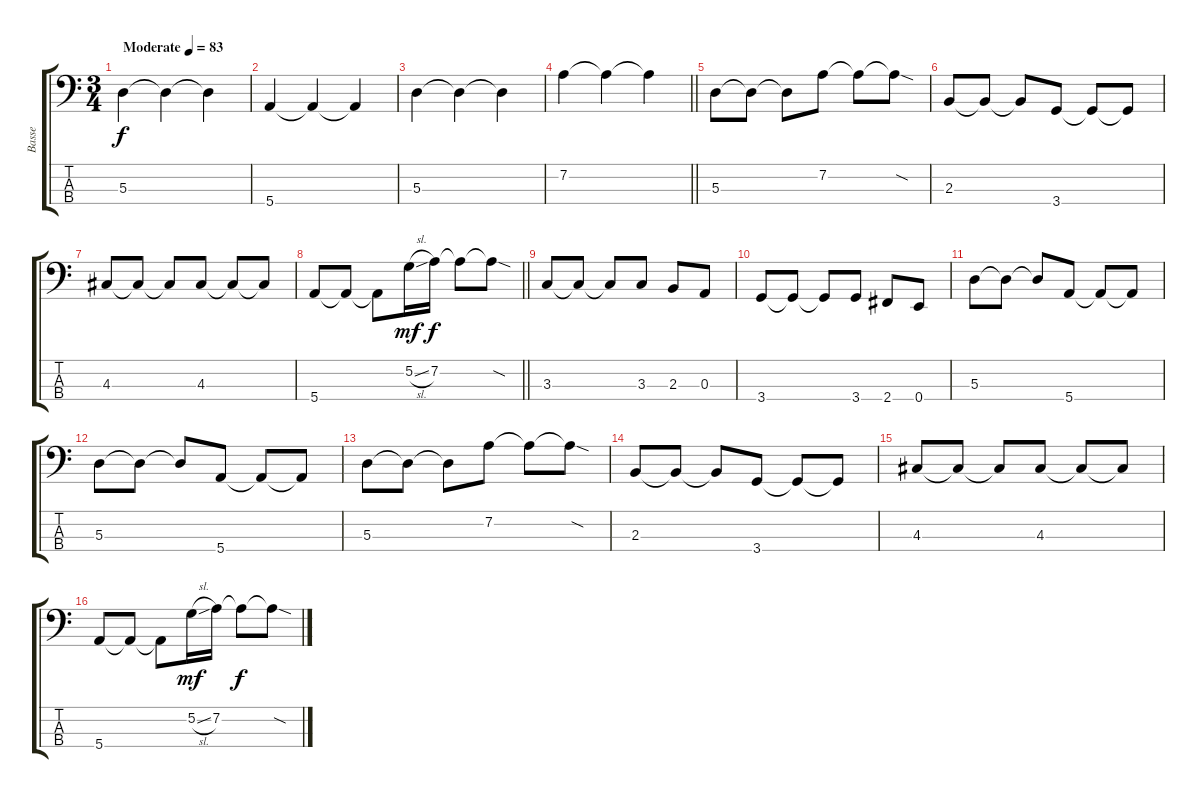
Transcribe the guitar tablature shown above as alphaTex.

\track ("Basse" "Basse") {instrument electricbasspick}
\staff {score tabs}
\tuning (G2 D2 A1 E1) {hide}
\ts (3 4)
\section ("" "")
\tempo (83 "Moderate")
\clef f4
\ks c
5.3.4{dy f instrument electricbasspick} 5.3{t}.4 5.3{t}.4 |
5.4.4 5.4{t}.4 5.4{t}.4 |
5.3.4 5.3{t}.4 5.3{t}.4 |
\barLineRight lightlight
7.2.4 7.2{t}.4 7.2{t}.4 |
\section ("" "")
5.3.8 5.3{t}.8 5.3{t}.8 7.2.8 7.2{t}.8 7.2{sod t}.8 |
2.3.8 2.3{t}.8 2.3{t}.8 3.4.8 3.4{t}.8 3.4{t}.8 |
4.3.8 4.3{t}.8 4.3{t}.8 4.3.8 4.3{t}.8 4.3{t}.8 |
\barLineRight lightlight
5.4.8 5.4{t}.8 5.4{t}.8 5.2{sl}.16{dy mf} 7.2.16{dy f} 7.2{t}.8 7.2{sod t}.8 |
3.3.8 3.3{t}.8 3.3{t}.8 3.3.8 2.3.8 0.3.8 |
3.4.8 3.4{t}.8 3.4{t}.8 3.4.8 2.4.8 0.4.8 |
5.3.8 5.3{t}.8 5.3{t}.8 5.4.8 5.4{t}.8 5.4{t}.8 |
5.3.8 5.3{t}.8 5.3{t}.8 5.4.8 5.4{t}.8 5.4{t}.8 |
5.3.8 5.3{t}.8 5.3{t}.8 7.2.8 7.2{t}.8 7.2{sod t}.8 |
2.3.8 2.3{t}.8 2.3{t}.8 3.4.8 3.4{t}.8 3.4{t}.8 |
4.3.8 4.3{t}.8 4.3{t}.8 4.3.8 4.3{t}.8 4.3{t}.8 |
5.4.8 5.4{t}.8 5.4{t}.8 5.2{sl}.16{dy mf} 7.2.16 7.2{t}.8{dy f} 7.2{sod t}.8
